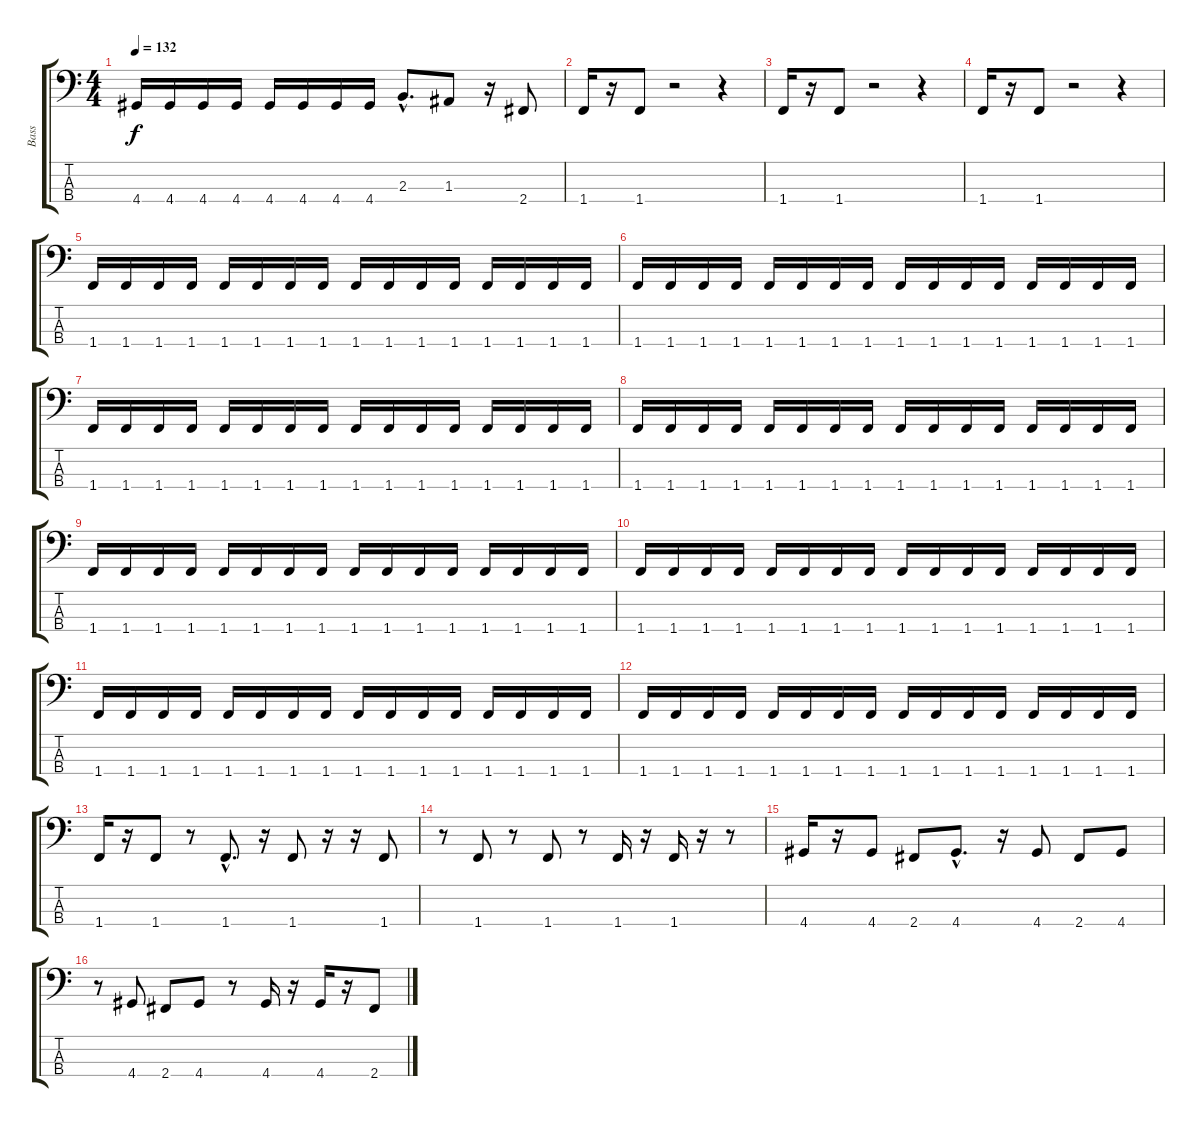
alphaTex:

\track ("Bass" "Bass") {instrument electricbasspick}
\staff {score tabs}
\tuning (G2 D2 A1 E1) {hide}
\ts (4 4)
\tempo 132
\clef f4
\ks c
4.4.16{dy f} 4.4.16 4.4.16 4.4.16 4.4.16 4.4.16 4.4.16 4.4.16 2.3{hac}.8{d} 1.3.8 r.16 2.4.8 |
1.4.16 r.16 1.4.8 r.2 r.4 |
1.4.16 r.16 1.4.8 r.2 r.4 |
1.4.16 r.16 1.4.8 r.2 r.4 |
1.4.16 1.4.16 1.4.16 1.4.16 1.4.16 1.4.16 1.4.16 1.4.16 1.4.16 1.4.16 1.4.16 1.4.16 1.4.16 1.4.16 1.4.16 1.4.16 |
1.4.16 1.4.16 1.4.16 1.4.16 1.4.16 1.4.16 1.4.16 1.4.16 1.4.16 1.4.16 1.4.16 1.4.16 1.4.16 1.4.16 1.4.16 1.4.16 |
1.4.16 1.4.16 1.4.16 1.4.16 1.4.16 1.4.16 1.4.16 1.4.16 1.4.16 1.4.16 1.4.16 1.4.16 1.4.16 1.4.16 1.4.16 1.4.16 |
1.4.16 1.4.16 1.4.16 1.4.16 1.4.16 1.4.16 1.4.16 1.4.16 1.4.16 1.4.16 1.4.16 1.4.16 1.4.16 1.4.16 1.4.16 1.4.16 |
1.4.16 1.4.16 1.4.16 1.4.16 1.4.16 1.4.16 1.4.16 1.4.16 1.4.16 1.4.16 1.4.16 1.4.16 1.4.16 1.4.16 1.4.16 1.4.16 |
1.4.16 1.4.16 1.4.16 1.4.16 1.4.16 1.4.16 1.4.16 1.4.16 1.4.16 1.4.16 1.4.16 1.4.16 1.4.16 1.4.16 1.4.16 1.4.16 |
1.4.16 1.4.16 1.4.16 1.4.16 1.4.16 1.4.16 1.4.16 1.4.16 1.4.16 1.4.16 1.4.16 1.4.16 1.4.16 1.4.16 1.4.16 1.4.16 |
1.4.16 1.4.16 1.4.16 1.4.16 1.4.16 1.4.16 1.4.16 1.4.16 1.4.16 1.4.16 1.4.16 1.4.16 1.4.16 1.4.16 1.4.16 1.4.16 |
1.4.16 r.16 1.4.8 r.8 1.4{hac}.8{d} r.16 1.4.8 r.16 r.16 1.4.8 |
r.8 1.4.8 r.8 1.4.8 r.8 1.4.16 r.16 1.4.16 r.16 r.8 |
4.4.16 r.16 4.4.8 2.4.8 4.4{hac}.8{d} r.16 4.4.8 2.4.8 4.4.8 |
r.8 4.4.8 2.4.8 4.4.8 r.8 4.4.16 r.16 4.4.16 r.16 2.4.8
